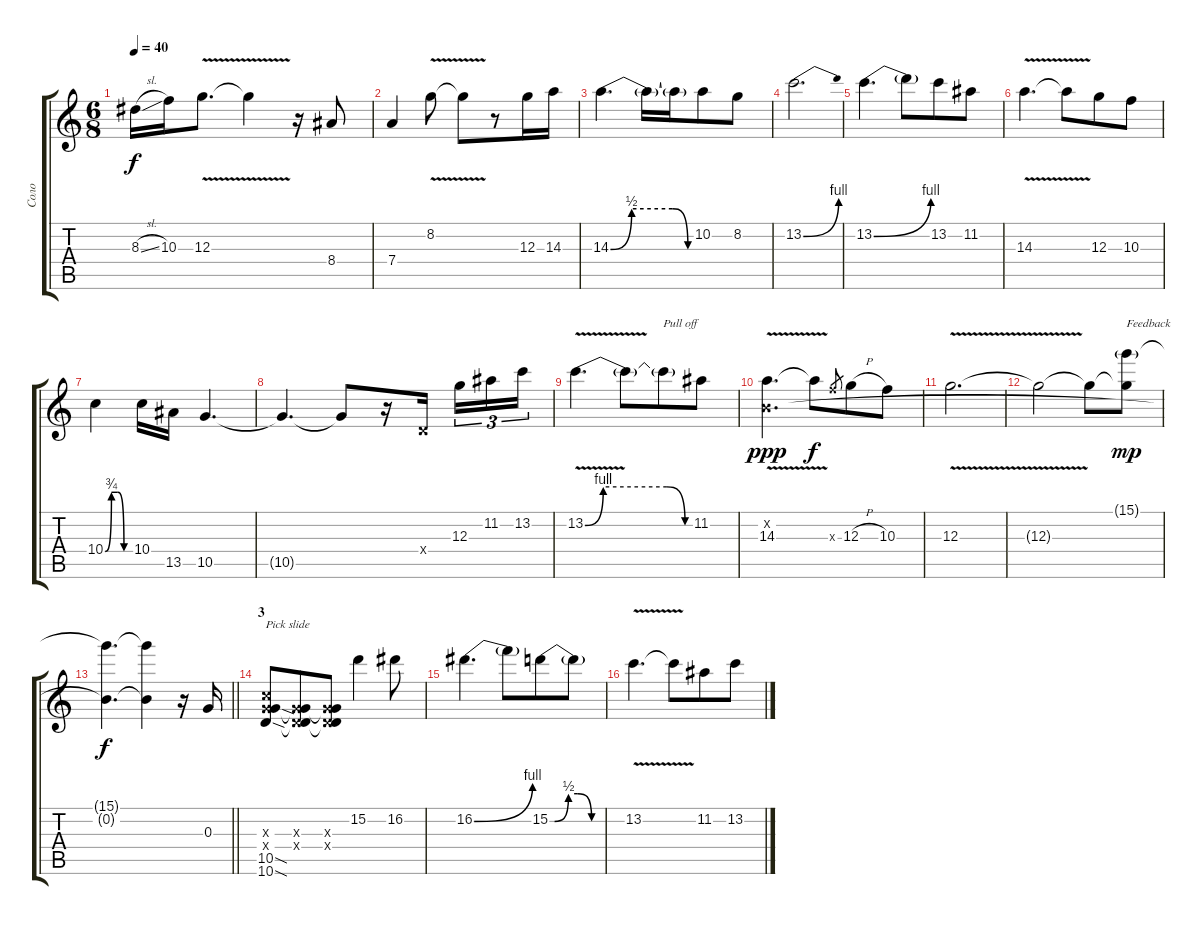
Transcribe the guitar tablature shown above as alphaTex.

\track ("Соло" "Соло") {instrument overdrivenguitar}
\staff {score tabs}
\tuning (E4 B3 G3 D3 A2 E2) {hide}
\ts (6 8)
\tempo 40
\clef g2
\ks c
8.3{sl}.16{dy f} 10.3.16 12.3{v}.8{d} 12.3{t}.4 r.16 8.4.8 |
7.4.4 8.2{v}.8 8.2{t}.8 r.8 12.3.16 14.3.16 |
14.3{be (custom 0 0 15 2 44 2 55 0 60 0)}.4{d} 14.3{t}.16 14.3{t}.16 10.2.8 8.2.8 |
13.2{be (bend 0 0 60 4)}.2{d} |
13.2{be (bend 0 0 60 4)}.4{d} 13.2{t}.8 13.2.8 11.2.8 |
14.3{v}.4{d} 14.3{t}.8 12.3.8 10.3.8 |
10.4{be (custom 0 0 15 3 30 3 45 0 60 0)}.4 10.4.16 13.5.16 10.5.4{d} |
10.5{t}.4{d} 10.5{t}.8 r.16 0.4{x}.16{beam splitsecondary} 12.3.16{tu (3 2)} 11.2.16{tu (3 2)} 13.2.16{tu (3 2)} |
13.2{be (custom 0 0 10 4 45 4 55 0 60 0) v}.4{d} 13.2{t}.8 13.2{t}.8{txt "Pull off"} 11.2.8 |
(0.2{x} 14.3{v}).4{d dy ppp} 14.3{t}.8{dy f} 10.3{x}.8{gr} 12.3{h}.8 10.3.8 |
12.3{v}.2{d} |
12.3{t}.2 12.3{t}.8 (15.1{g} 12.3{t}).8{txt "Feedback" dy mp} |
\barLineRight lightlight
(15.1{t} 0.2{t}).4{d dy f} (15.1{t} 0.2{t}).4 r.16 0.3.16 |
\section ("" "3")
(0.3{x} 10.4{x} 10.5{sod} 10.6{sod}).8{txt "Pick slide"} (0.3{x} 0.4{x} 10.5{t} 10.6{t}).8 (0.3{x} 0.4{x} 10.5{t} 10.6{t}).8 15.2.4 16.2.8 |
16.2{be (bend 0 0 60 4)}.4{d} 16.2{t}.8 15.2{be (custom 0 0 5 0 20 2 30 2 45 0 60 0)}.8 15.2{t}.8 |
13.2{v}.4{d} 13.2{t}.8 11.2.8 13.2.8
